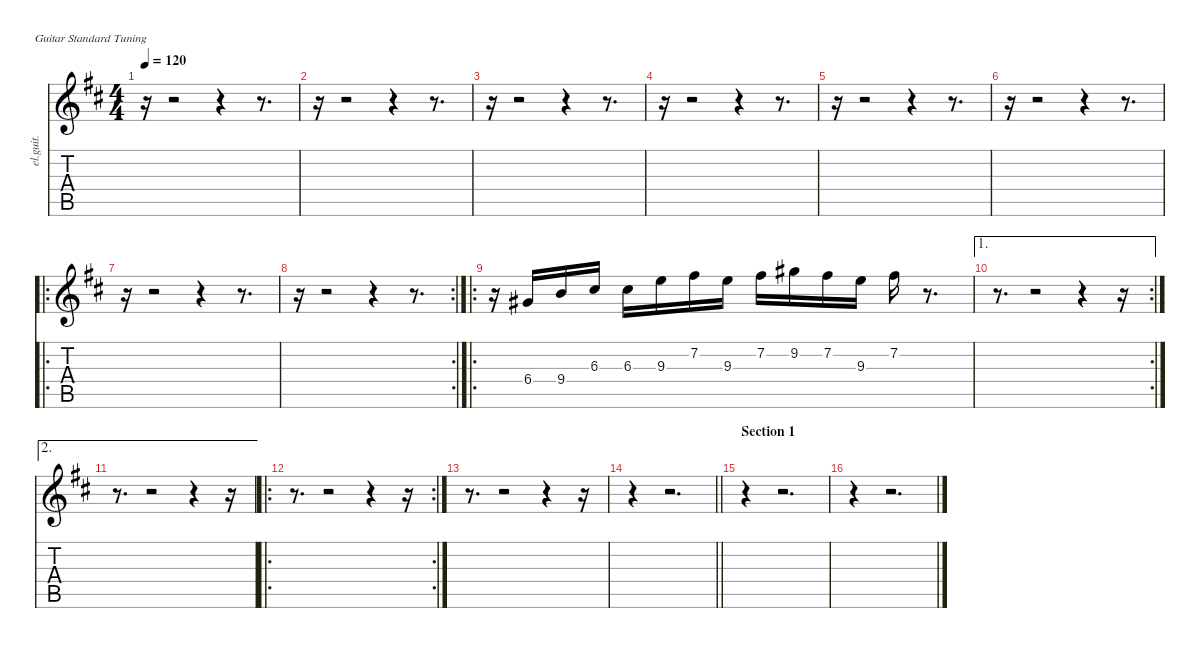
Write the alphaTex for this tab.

\defaultSystemsLayout 4
\hideDynamics
\bracketExtendMode nobrackets
\otherSystemsTrackNameOrientation horizontal
\track ("Guitar 2" "el.guit.") {instrument electricguitarclean}
\staff {score tabs}
\tuning (E4 B3 G3 D3 A2 E2)
\ts (4 4)
\tempo 120
\clef g2
\ks d
r.16{dy f} r.2 r.4 r.8{d} |
r.16 r.2 r.4 r.8{d} |
r.16 r.2 r.4 r.8{d} |
r.16 r.2 r.4 r.8{d} |
r.16 r.2 r.4 r.8{d} |
r.16 r.2 r.4 r.8{d} |
\ro
r.16 r.2 r.4 r.8{d} |
\rc 2
r.16 r.2 r.4 r.8{d} |
\ro
r.16{instrument overdrivenguitar} 6.4{acc #}.16 9.4{acc forcenatural}.16 6.3{acc #}.16 6.3{acc #}.16 9.3{acc forcenatural}.16 7.2{acc #}.16 9.3{acc forcenatural}.16 7.2{acc #}.16 9.2{acc #}.16 7.2{acc #}.16 9.3{acc forcenatural}.16 7.2{acc #}.16 r.8{d} |
\ae 1
\rc 2
r.8{d} r.2 r.4 r.16 |
\ae 2
r.8{d} r.2 r.4 r.16 |
\ro
\rc 2
r.8{d} r.2 r.4 r.16 |
r.8{d} r.2 r.4 r.16 |
\barLineRight lightlight
r.4 r.2{d} |
\section ("" "Section 1")
r.4 r.2{d} |
r.4 r.2{d}
